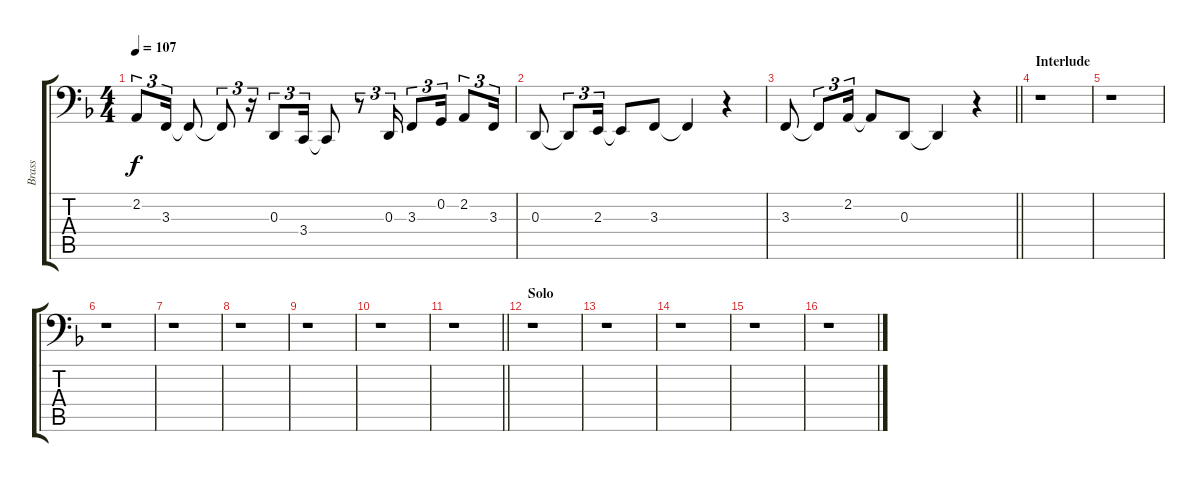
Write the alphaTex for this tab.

\track ("Brass" "Brass") {instrument brasssection}
\staff {score tabs}
\tuning (C3 G2 D2 A1 E1 B0) {hide}
\ts (4 4)
\tempo 107
\clef f4
\ks dminor
2.2.8{tu (3 2) dy f} 3.3.16{tu (3 2)} 3.3{t}.8 3.3{t}.8{tu (3 2)} r.16{tu (3 2)} 0.3.8{tu (3 2)} 3.4.16{tu (3 2)} 3.4{t}.8 r.8{tu (3 2)} 0.3.16{tu (3 2)} 3.3.8{tu (3 2)} 0.2.16{tu (3 2)} 2.2.8{tu (3 2)} 3.3.16{tu (3 2)} |
0.3.8 0.3{t}.8{tu (3 2)} 2.3.16{tu (3 2)} 2.3{t}.8 3.3.8 3.3{t}.4 r.4 |
\barLineRight lightlight
3.3.8 3.3{t}.8{tu (3 2)} 2.2.16{tu (3 2)} 2.2{t}.8 0.3.8 0.3{t}.4 r.4 |
\section ("" "Interlude")
r.1 |
r.1 |
r.1 |
r.1 |
r.1 |
r.1 |
r.1 |
\barLineRight lightlight
r.1 |
\section ("" "Solo")
r.1 |
r.1 |
r.1 |
r.1 |
r.1
